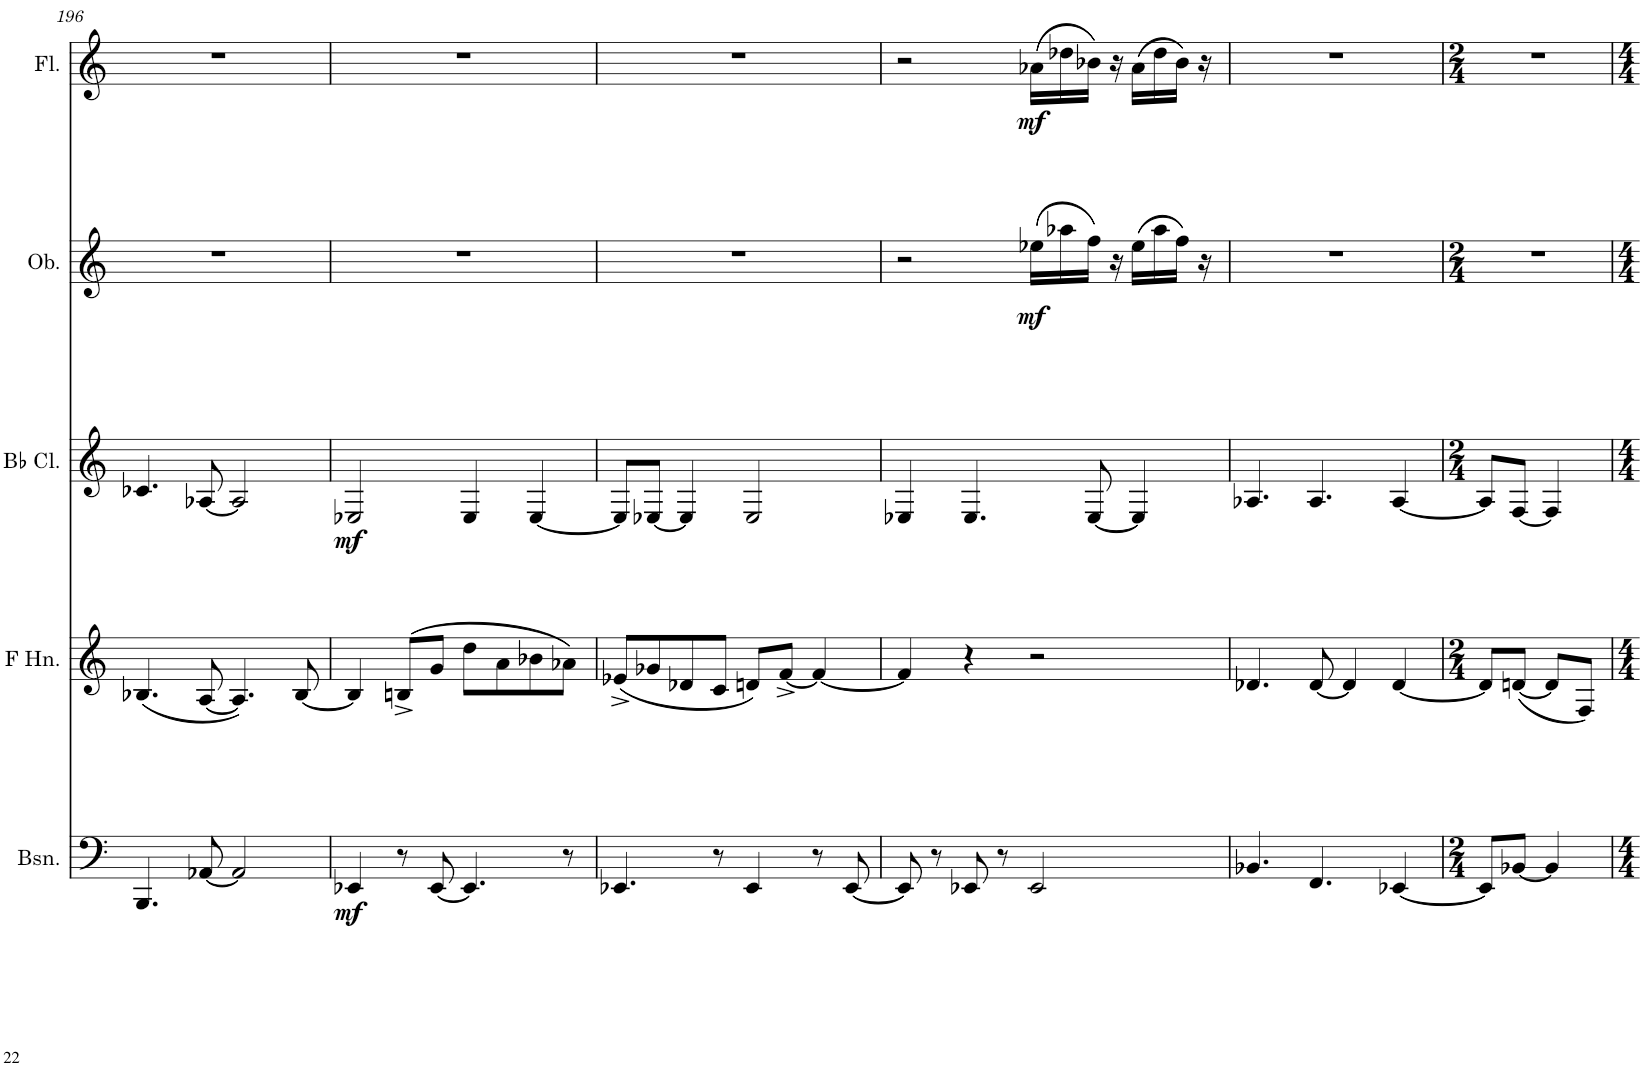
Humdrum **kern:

**kern	**dynam	**kern	**kern	**dynam	**kern	**dynam	**kern	**dynam
*part5	*part5	*part4	*part3	*part3	*part2	*part2	*part1	*part1
*staff5	*staff5	*staff4	*staff3	*staff3	*staff2	*staff2	*staff1	*staff1
*I"Bassoon	*	*I"Horn in F	*I"Bb Clarinet	*	*I"English Horn	*	*I"Flute	*
*I'Bsn.	*	*	*I'Bb Cl.	*	*I'E. Hn.	*	*I'Fl.	*
!!LO:PB:g=z
*clefF4	*	*clefG2	*clefG2	*	*clefG2	*	*clefG2	*
*	*	*ITrd4c7	*ITrd1c2	*	*ITrd4c7	*	*	*
*k[]	*	*k[]	*k[]	*	*k[]	*	*k[]	*
*M4/4	*	*M4/4	*M4/4	*	*M4/4	*	*M4/4	*
=196	=196	=196	=196	=196	=196	=196	=196	=196
4.BBB/	.	(4.B-X/	4.c-X/	.	1r	.	1r	.
[8AA-X/	.	[8A/	[8A-X/	.	.	.	.	.
2AA-/]	.	4.A/])	2A-/]	.	.	.	.	.
.	.	[8B-/	.	.	.	.	.	.
=197	=197	=197	=197	=197	=197	=197	=197	=197
!	!LO:DY:b	!	!	!LO:DY:b	!	!	!	!
4EE-X/	mf	4B-/]	2E-X/	mf	1r	.	1r	.
8r	.	(8Bn^/L	.	.	.	.	.	.
[8EE-/	.	8g/J	.	.	.	.	.	.
4.EE-/]	.	8dd\L	4E-/	.	.	.	.	.
.	.	8a\	.	.	.	.	.	.
.	.	8b-X\	[4E-/	.	.	.	.	.
8r	.	8a-X\J)	.	.	.	.	.	.
=198	=198	=198	=198	=198	=198	=198	=198	=198
4.EE-X/	.	(8e-X^/L	8E-/L]	.	1r	.	1r	.
.	.	8g-X/	[8E-X/J	.	.	.	.	.
.	.	8d-X/	4E-/]	.	.	.	.	.
8r	.	8c/J	.	.	.	.	.	.
4EE-/	.	8dn/L)	2E-/	.	.	.	.	.
.	.	[8f^/J	.	.	.	.	.	.
8r	.	4f/_	.	.	.	.	.	.
[8EE-/	.	.	.	.	.	.	.	.
=199	=199	=199	=199	=199	=199	=199	=199	=199
8EE-/]	.	4f/]	4E-X/	.	2r	.	2r	.
8r	.	.	.	.	.	.	.	.
8EE-X/	.	4r	4.E-/	.	.	.	.	.
8r	.	.	.	.	.	.	.	.
!	!	!	!	!	!	!LO:DY:b	!	!LO:DY:b
2EE-/	.	2r	.	.	(16ee-X\LL	mf	(16a-X\LL	mf
.	.	.	.	.	16aa-X\	.	16dd-X\	.
.	.	.	[8E-/	.	16ff\JJ)	.	16b-X\JJ)	.
.	.	.	.	.	16r	.	16r	.
.	.	.	4E-/]	.	(16ee-\LL	.	(16a-\LL	.
.	.	.	.	.	16aa-\	.	16dd-\	.
.	.	.	.	.	16ff\JJ)	.	16b-\JJ)	.
.	.	.	.	.	16r	.	16r	.
=200	=200	=200	=200	=200	=200	=200	=200	=200
4.BB-X/	.	4.d-X/	4.A-X/	.	1r	.	1r	.
4.FF/	.	[8d-/	4.A-/	.	.	.	.	.
.	.	4d-/]	.	.	.	.	.	.
[4EE-X/	.	[4d-/	[4A-/	.	.	.	.	.
=201	=201	=201	=201	=201	=201	=201	=201	=201
*M2/4	*	*M2/4	*M2/4	*	*M2/4	*	*M2/4	*
8EE-/L]	.	8d-/L]	8A-/L]	.	2r	.	2r	.
[8BB-X/J	.	([8dn/J	[8F/J	.	.	.	.	.
4BB-/]	.	8d/L]	4F/]	.	.	.	.	.
.	.	8F/J)	.	.	.	.	.	.
=	=	=	=	=	=	=	=	=
*-	*-	*-	*-	*-	*-	*-	*-	*-
